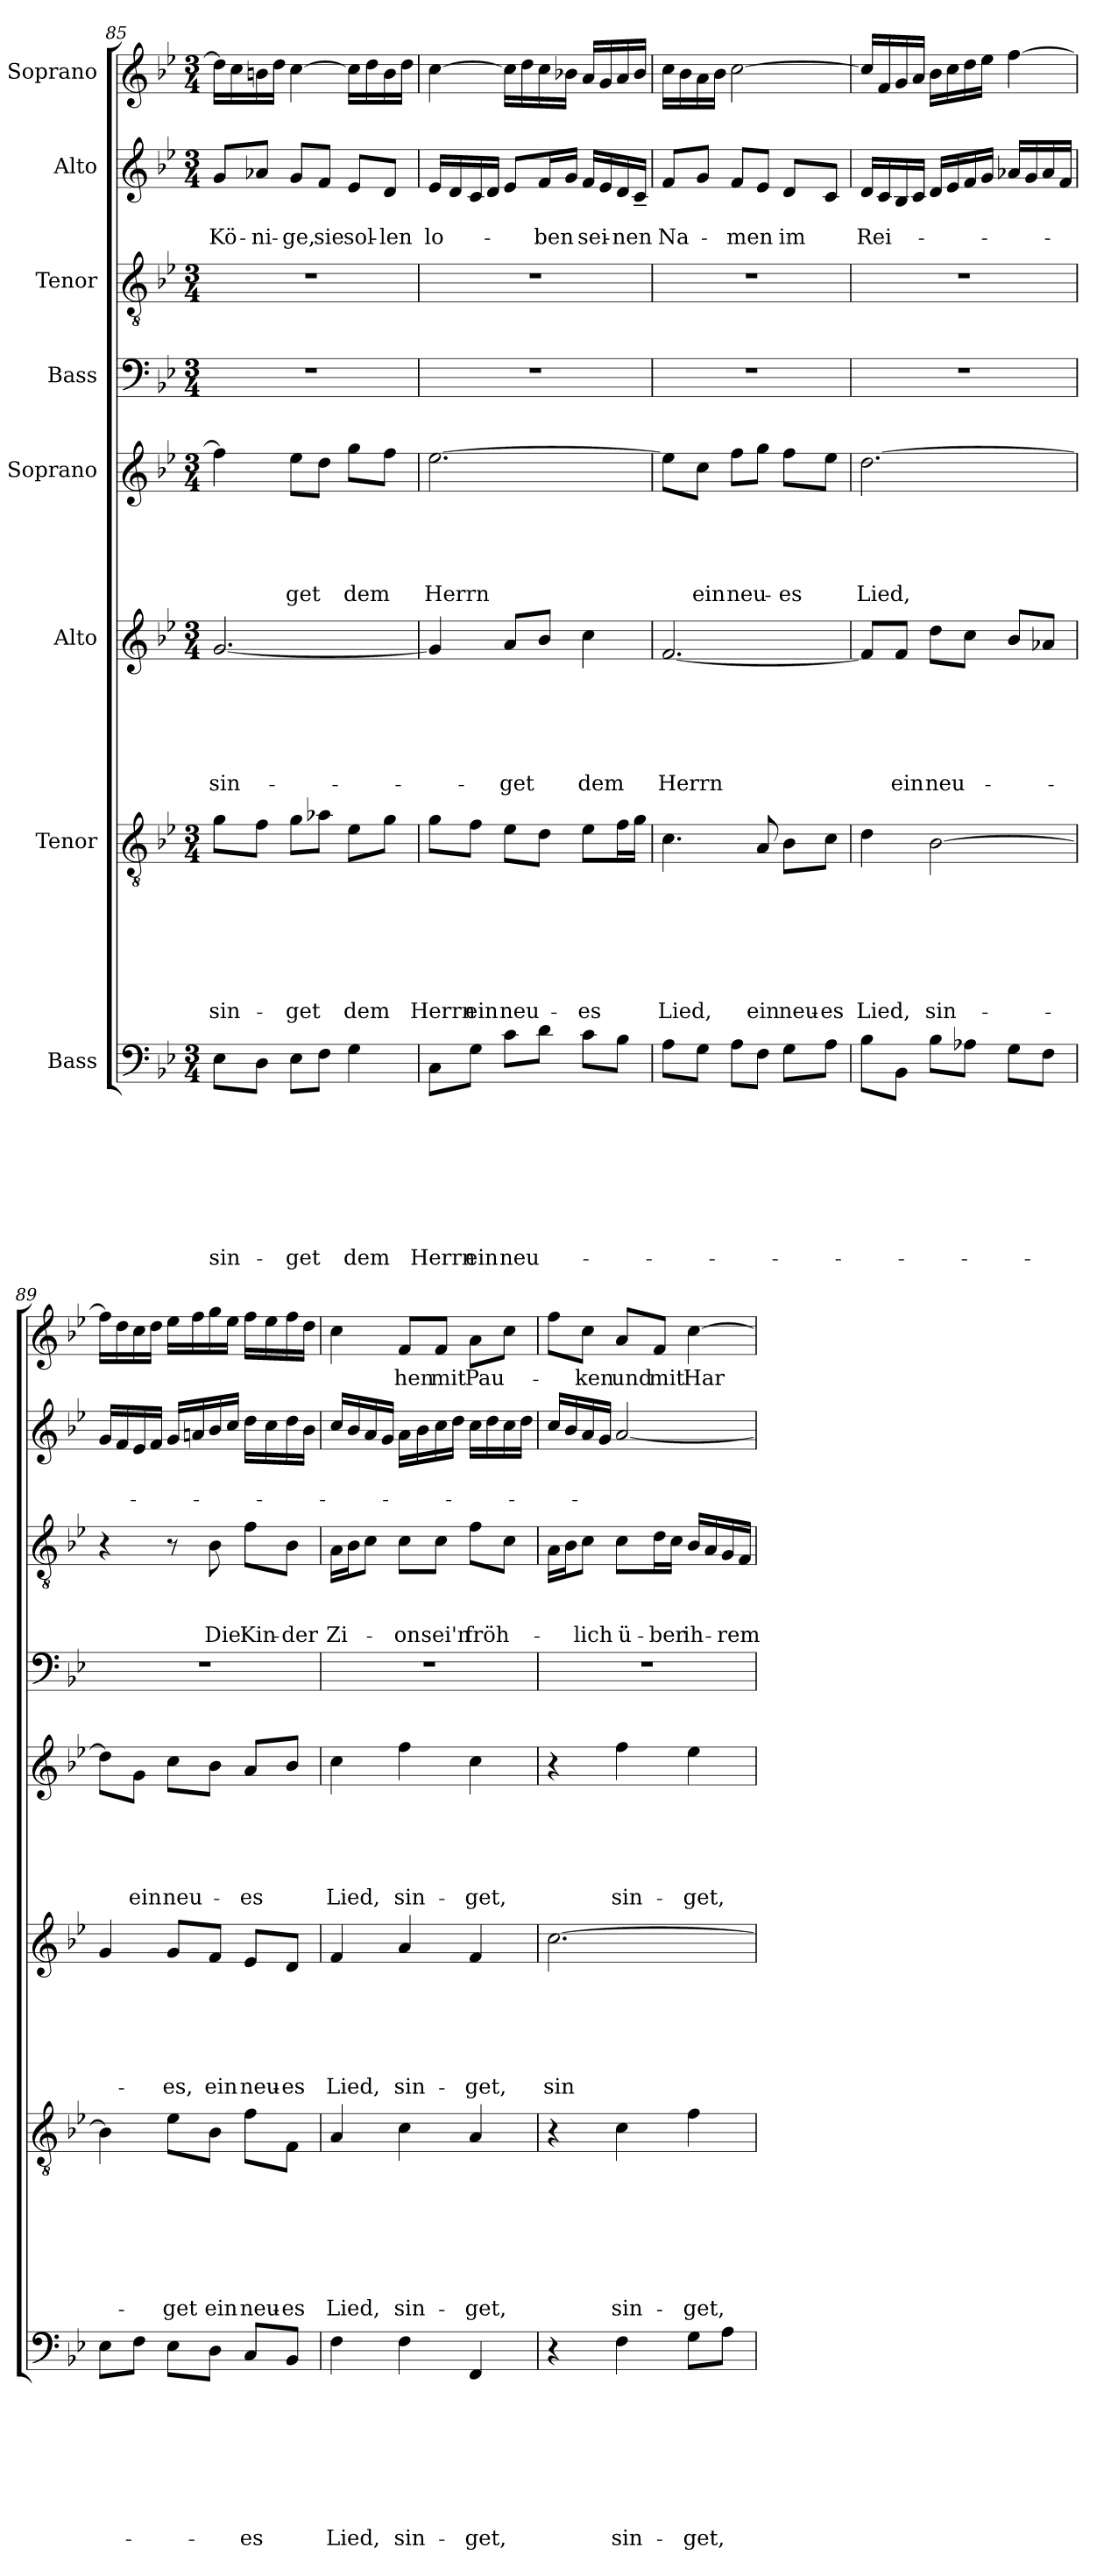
**kern	**text	**text	**text	**text	**text	**text	**text	**text	**kern	**text	**text	**text	**text	**text	**text	**text	**kern	**text	**text	**text	**text	**text	**text	**kern	**text	**text	**text	**text	**text	**kern	**kern	**text	**text	**text	**kern	**text	**text	**kern	**text
*part8	*part8	*part8	*part8	*part8	*part8	*part8	*part8	*part8	*part7	*part7	*part7	*part7	*part7	*part7	*part7	*part7	*part6	*part6	*part6	*part6	*part6	*part6	*part6	*part5	*part5	*part5	*part5	*part5	*part5	*part4	*part3	*part3	*part3	*part3	*part2	*part2	*part2	*part1	*part1
*staff8	*staff8	*staff8	*staff8	*staff8	*staff8	*staff8	*staff8	*staff8	*staff7	*staff7	*staff7	*staff7	*staff7	*staff7	*staff7	*staff7	*staff6	*staff6	*staff6	*staff6	*staff6	*staff6	*staff6	*staff5	*staff5	*staff5	*staff5	*staff5	*staff5	*staff4	*staff3	*staff3	*staff3	*staff3	*staff2	*staff2	*staff2	*staff1	*staff1
*I"Bass	*	*	*	*	*	*	*	*	*I"Tenor	*	*	*	*	*	*	*	*I"Alto	*	*	*	*	*	*	*I"Soprano	*	*	*	*	*	*I"Bass	*I"Tenor	*	*	*	*I"Alto	*	*	*I"Soprano	*
!!LO:PB:g=z
*clefF4	*	*	*	*	*	*	*	*	*clefGv2	*	*	*	*	*	*	*	*clefG2	*	*	*	*	*	*	*clefG2	*	*	*	*	*	*clefF4	*clefGv2	*	*	*	*clefG2	*	*	*clefG2	*
*k[b-e-]	*	*	*	*	*	*	*	*	*k[b-e-]	*	*	*	*	*	*	*	*k[b-e-]	*	*	*	*	*	*	*k[b-e-]	*	*	*	*	*	*k[b-e-]	*k[b-e-]	*	*	*	*k[b-e-]	*	*	*k[b-e-]	*
*B-:	*	*	*	*	*	*	*	*	*B-:	*	*	*	*	*	*	*	*B-:	*	*	*	*	*	*	*B-:	*	*	*	*	*	*B-:	*B-:	*	*	*	*B-:	*	*	*B-:	*
*M3/4	*	*	*	*	*	*	*	*	*M3/4	*	*	*	*	*	*	*	*M3/4	*	*	*	*	*	*	*M3/4	*	*	*	*	*	*M3/4	*M3/4	*	*	*	*M3/4	*	*	*M3/4	*
=85	=85	=85	=85	=85	=85	=85	=85	=85	=85	=85	=85	=85	=85	=85	=85	=85	=85	=85	=85	=85	=85	=85	=85	=85	=85	=85	=85	=85	=85	=85	=85	=85	=85	=85	=85	=85	=85	=85	=85
!	!	!	!	!	!	!	!	!LO:LY:b	!	!	!	!	!	!	!	!LO:LY:b	!	!	!	!	!	!	!LO:LY:b	!	!	!	!	!	!	!LO:N:vis=1	!LO:N:vis=1	!	!	!	!	!	!LO:LY:b	!	!
8E-\L	.	.	.	.	.	.	.	sin-	8g\L	.	.	.	.	.	.	sin-	[<2.g/	.	.	.	.	.	sin-	4ff\]	.	.	.	.	.	2.r	2.r	.	.	.	8g/L	.	Kö-	16dd\LL]	.
.	.	.	.	.	.	.	.	.	.	.	.	.	.	.	.	.	.	.	.	.	.	.	.	.	.	.	.	.	.	.	.	.	.	.	.	.	.	16cc\	.
!	!	!	!	!	!	!	!	!	!	!	!	!	!	!	!	!	!	!	!	!	!	!	!	!	!	!	!	!	!	!	!	!	!	!	!	!	!LO:LY:b	!	!
8D\J	.	.	.	.	.	.	.	.	8f\J	.	.	.	.	.	.	.	.	.	.	.	.	.	.	.	.	.	.	.	.	.	.	.	.	.	8a-X/J	.	-ni-	16bn\	.
.	.	.	.	.	.	.	.	.	.	.	.	.	.	.	.	.	.	.	.	.	.	.	.	.	.	.	.	.	.	.	.	.	.	.	.	.	.	16dd\JJ	.
!	!	!	!	!	!	!	!	!LO:LY:b	!	!	!	!	!	!	!	!LO:LY:b	!	!	!	!	!	!	!	!	!	!	!	!	!LO:LY:b	!	!	!	!	!	!	!	!LO:LY:b	!	!
8E-\L	.	.	.	.	.	.	.	-get	8g\L	.	.	.	.	.	.	-get	.	.	.	.	.	.	.	8ee-\L	.	.	.	.	-get	.	.	.	.	.	8g/L	.	-ge,	[>4cc\	.
!	!	!	!	!	!	!	!	!	!	!	!	!	!	!	!	!	!	!	!	!	!	!	!	!	!	!	!	!	!	!	!	!	!	!	!	!	!LO:LY:b	!	!
8F\J	.	.	.	.	.	.	.	.	8a-X\J	.	.	.	.	.	.	.	.	.	.	.	.	.	.	8dd\J	.	.	.	.	.	.	.	.	.	.	8f/J	.	sie	.	.
!	!	!	!	!	!	!	!	!LO:LY:b	!	!	!	!	!	!	!	!LO:LY:b	!	!	!	!	!	!	!	!	!	!	!	!	!LO:LY:b	!	!	!	!	!	!	!	!LO:LY:b	!	!
4G\	.	.	.	.	.	.	.	dem	8e-\L	.	.	.	.	.	.	dem	.	.	.	.	.	.	.	8gg\L	.	.	.	.	dem	.	.	.	.	.	8e-/L	.	sol-	16cc\LL]	.
.	.	.	.	.	.	.	.	.	.	.	.	.	.	.	.	.	.	.	.	.	.	.	.	.	.	.	.	.	.	.	.	.	.	.	.	.	.	16dd\	.
!	!	!	!	!	!	!	!	!	!	!	!	!	!	!	!	!	!	!	!	!	!	!	!	!	!	!	!	!	!	!	!	!	!	!	!	!	!LO:LY:b	!	!
.	.	.	.	.	.	.	.	.	8g\J	.	.	.	.	.	.	.	.	.	.	.	.	.	.	8ff\J	.	.	.	.	.	.	.	.	.	.	8d/J	.	-len	16b\	.
.	.	.	.	.	.	.	.	.	.	.	.	.	.	.	.	.	.	.	.	.	.	.	.	.	.	.	.	.	.	.	.	.	.	.	.	.	.	16dd\JJ	.
=86	=86	=86	=86	=86	=86	=86	=86	=86	=86	=86	=86	=86	=86	=86	=86	=86	=86	=86	=86	=86	=86	=86	=86	=86	=86	=86	=86	=86	=86	=86	=86	=86	=86	=86	=86	=86	=86	=86	=86
!	!	!	!	!	!	!	!	!LO:LY:b	!	!	!	!	!	!	!	!LO:LY:b	!	!	!	!	!	!	!	!	!	!	!	!	!LO:LY:b	!LO:N:vis=1	!LO:N:vis=1	!	!	!	!	!	!LO:LY:b	!	!
8C\L	.	.	.	.	.	.	.	Herrn	8g\L	.	.	.	.	.	.	Herrn	4g/]	.	.	.	.	.	.	[>2.ee-\	.	.	.	.	Herrn	2.r	2.r	.	.	.	16e-/LL	.	lo-	[>4cc\	.
.	.	.	.	.	.	.	.	.	.	.	.	.	.	.	.	.	.	.	.	.	.	.	.	.	.	.	.	.	.	.	.	.	.	.	16d/	.	.	.	.
!	!	!	!	!	!	!	!	!LO:LY:b	!	!	!	!	!	!	!	!LO:LY:b	!	!	!	!	!	!	!	!	!	!	!	!	!	!	!	!	!	!	!	!	!	!	!
8G\J	.	.	.	.	.	.	.	ein	8f\J	.	.	.	.	.	.	ein	.	.	.	.	.	.	.	.	.	.	.	.	.	.	.	.	.	.	16c/	.	.	.	.
.	.	.	.	.	.	.	.	.	.	.	.	.	.	.	.	.	.	.	.	.	.	.	.	.	.	.	.	.	.	.	.	.	.	.	16d/JJ	.	.	.	.
!	!	!	!	!	!	!	!	!LO:LY:b	!	!	!	!	!	!	!	!LO:LY:b	!	!	!	!	!	!	!LO:LY:b	!	!	!	!	!	!	!	!	!	!	!	!	!	!	!	!
8c\L	.	.	.	.	.	.	.	neu-	8e-\L	.	.	.	.	.	.	neu-	8a/L	.	.	.	.	.	-get	.	.	.	.	.	.	.	.	.	.	.	8e-/L	.	.	16cc\LL]	.
.	.	.	.	.	.	.	.	.	.	.	.	.	.	.	.	.	.	.	.	.	.	.	.	.	.	.	.	.	.	.	.	.	.	.	.	.	.	16dd\	.
!	!	!	!	!	!	!	!	!	!	!	!	!	!	!	!	!	!	!	!	!	!	!	!	!	!	!	!	!	!	!	!	!	!	!	!	!	!LO:LY:b	!	!
8d\J	.	.	.	.	.	.	.	.	8d\J	.	.	.	.	.	.	.	8b-/J	.	.	.	.	.	.	.	.	.	.	.	.	.	.	.	.	.	16f/L	.	-ben	16cc\	.
.	.	.	.	.	.	.	.	.	.	.	.	.	.	.	.	.	.	.	.	.	.	.	.	.	.	.	.	.	.	.	.	.	.	.	16g/JJ	.	.	16b-X\JJ	.
!	!	!	!	!	!	!	!	!	!	!	!	!	!	!	!	!LO:LY:b	!	!	!	!	!	!	!LO:LY:b	!	!	!	!	!	!	!	!	!	!	!	!	!	!LO:LY:b	!	!
8c\L	.	.	.	.	.	.	.	.	8e-\L	.	.	.	.	.	.	-es	4cc\	.	.	.	.	.	dem	.	.	.	.	.	.	.	.	.	.	.	16f/LL	.	sei-	16a/LL	.
.	.	.	.	.	.	.	.	.	.	.	.	.	.	.	.	.	.	.	.	.	.	.	.	.	.	.	.	.	.	.	.	.	.	.	16e-/	.	.	16g/	.
!	!	!	!	!	!	!	!	!	!	!	!	!	!	!	!	!	!	!	!	!	!	!	!	!	!	!	!	!	!	!	!	!	!	!	!	!	!LO:LY:b	!	!
8B-\J	.	.	.	.	.	.	.	.	16f\L	.	.	.	.	.	.	.	.	.	.	.	.	.	.	.	.	.	.	.	.	.	.	.	.	.	16d/	.	-nen	16a/	.
.	.	.	.	.	.	.	.	.	16g\JJ	.	.	.	.	.	.	.	.	.	.	.	.	.	.	.	.	.	.	.	.	.	.	.	.	.	16c~</JJ	.	.	16b-/JJ	.
=87	=87	=87	=87	=87	=87	=87	=87	=87	=87	=87	=87	=87	=87	=87	=87	=87	=87	=87	=87	=87	=87	=87	=87	=87	=87	=87	=87	=87	=87	=87	=87	=87	=87	=87	=87	=87	=87	=87	=87
!	!	!	!	!	!	!	!	!	!	!	!	!	!	!	!	!LO:LY:b	!	!	!	!	!	!	!LO:LY:b	!	!	!	!	!	!	!LO:N:vis=1	!LO:N:vis=1	!	!	!	!	!	!LO:LY:b	!	!
8A\L	.	.	.	.	.	.	.	.	4.c\	.	.	.	.	.	.	Lied,	[<2.f/	.	.	.	.	.	Herrn	8ee-\L]	.	.	.	.	.	2.r	2.r	.	.	.	8f/L	.	Na-	16cc\LL	.
.	.	.	.	.	.	.	.	.	.	.	.	.	.	.	.	.	.	.	.	.	.	.	.	.	.	.	.	.	.	.	.	.	.	.	.	.	.	16b-\	.
!	!	!	!	!	!	!	!	!	!	!	!	!	!	!	!	!	!	!	!	!	!	!	!	!	!	!	!	!	!LO:LY:b	!	!	!	!	!	!	!	!	!	!
8G\J	.	.	.	.	.	.	.	.	.	.	.	.	.	.	.	.	.	.	.	.	.	.	.	8cc\J	.	.	.	.	ein	.	.	.	.	.	8g/J	.	.	16a\	.
.	.	.	.	.	.	.	.	.	.	.	.	.	.	.	.	.	.	.	.	.	.	.	.	.	.	.	.	.	.	.	.	.	.	.	.	.	.	16b-\JJ	.
!	!	!	!	!	!	!	!	!	!	!	!	!	!	!	!	!	!	!	!	!	!	!	!	!	!	!	!	!	!LO:LY:b	!	!	!	!	!	!	!	!LO:LY:b	!	!
8A\L	.	.	.	.	.	.	.	.	.	.	.	.	.	.	.	.	.	.	.	.	.	.	.	8ff\L	.	.	.	.	neu-	.	.	.	.	.	8f/L	.	-men	[>2cc\	.
!	!	!	!	!	!	!	!	!	!	!	!	!	!	!	!	!LO:LY:b	!	!	!	!	!	!	!	!	!	!	!	!	!	!	!	!	!	!	!	!	!	!	!
8F\J	.	.	.	.	.	.	.	.	8A/	.	.	.	.	.	.	ein	.	.	.	.	.	.	.	8gg\J	.	.	.	.	.	.	.	.	.	.	8e-/J	.	.	.	.
!	!	!	!	!	!	!	!	!	!	!	!	!	!	!	!	!LO:LY:b	!	!	!	!	!	!	!	!	!	!	!	!	!LO:LY:b	!	!	!	!	!	!	!	!LO:LY:b	!	!
8G\L	.	.	.	.	.	.	.	.	8B-\L	.	.	.	.	.	.	neu-	.	.	.	.	.	.	.	8ff\L	.	.	.	.	-es	.	.	.	.	.	8d/L	.	im	.	.
!	!	!	!	!	!	!	!	!	!	!	!	!	!	!	!	!LO:LY:b:rj	!	!	!	!	!	!	!	!	!	!	!	!	!	!	!	!	!	!	!	!	!	!	!
8A\J	.	.	.	.	.	.	.	.	8c\J	.	.	.	.	.	.	-es	.	.	.	.	.	.	.	8ee-\J	.	.	.	.	.	.	.	.	.	.	8c/J	.	.	.	.
=88	=88	=88	=88	=88	=88	=88	=88	=88	=88	=88	=88	=88	=88	=88	=88	=88	=88	=88	=88	=88	=88	=88	=88	=88	=88	=88	=88	=88	=88	=88	=88	=88	=88	=88	=88	=88	=88	=88	=88
!	!	!	!	!	!	!	!	!	!	!	!	!	!	!	!	!LO:LY:b	!	!	!	!	!	!	!	!	!	!	!	!	!LO:LY:b	!LO:N:vis=1	!LO:N:vis=1	!	!	!	!	!	!LO:LY:b	!	!
8B-\L	.	.	.	.	.	.	.	.	4d\	.	.	.	.	.	.	Lied,	8f/L]	.	.	.	.	.	.	[>2.dd\	.	.	.	.	Lied,	2.r	2.r	.	.	.	16d/LL	.	Rei-	16cc/LL]	.
.	.	.	.	.	.	.	.	.	.	.	.	.	.	.	.	.	.	.	.	.	.	.	.	.	.	.	.	.	.	.	.	.	.	.	16c/	.	.	16f/	.
!	!	!	!	!	!	!	!	!	!	!	!	!	!	!	!	!	!	!	!	!	!	!	!LO:LY:b	!	!	!	!	!	!	!	!	!	!	!	!	!	!	!	!
8BB-\J	.	.	.	.	.	.	.	.	.	.	.	.	.	.	.	.	8f/J	.	.	.	.	.	ein	.	.	.	.	.	.	.	.	.	.	.	16B-/	.	.	16g/	.
.	.	.	.	.	.	.	.	.	.	.	.	.	.	.	.	.	.	.	.	.	.	.	.	.	.	.	.	.	.	.	.	.	.	.	16c/JJ	.	.	16a/JJ	.
!	!	!	!	!	!	!	!	!	!	!	!	!	!	!	!	!LO:LY:b	!	!	!	!	!	!	!LO:LY:b	!	!	!	!	!	!	!	!	!	!	!	!	!	!	!	!
8B-\L	.	.	.	.	.	.	.	.	[>2B-\	.	.	.	.	.	.	sin-	8dd\L	.	.	.	.	.	neu-	.	.	.	.	.	.	.	.	.	.	.	16d/LL	.	.	16b-\LL	.
.	.	.	.	.	.	.	.	.	.	.	.	.	.	.	.	.	.	.	.	.	.	.	.	.	.	.	.	.	.	.	.	.	.	.	16e-/	.	.	16cc\	.
8A-X\J	.	.	.	.	.	.	.	.	.	.	.	.	.	.	.	.	8cc\J	.	.	.	.	.	.	.	.	.	.	.	.	.	.	.	.	.	16f/	.	.	16dd\	.
.	.	.	.	.	.	.	.	.	.	.	.	.	.	.	.	.	.	.	.	.	.	.	.	.	.	.	.	.	.	.	.	.	.	.	16g/JJ	.	.	16ee-\JJ	.
8G\L	.	.	.	.	.	.	.	.	.	.	.	.	.	.	.	.	8b-/L	.	.	.	.	.	.	.	.	.	.	.	.	.	.	.	.	.	16a-X/LL	.	.	[>4ff\	.
.	.	.	.	.	.	.	.	.	.	.	.	.	.	.	.	.	.	.	.	.	.	.	.	.	.	.	.	.	.	.	.	.	.	.	16g/	.	.	.	.
8F\J	.	.	.	.	.	.	.	.	.	.	.	.	.	.	.	.	8a-X/J	.	.	.	.	.	.	.	.	.	.	.	.	.	.	.	.	.	16a-/	.	.	.	.
.	.	.	.	.	.	.	.	.	.	.	.	.	.	.	.	.	.	.	.	.	.	.	.	.	.	.	.	.	.	.	.	.	.	.	16f/JJ	.	.	.	.
!!LO:PB:g=z
=89	=89	=89	=89	=89	=89	=89	=89	=89	=89	=89	=89	=89	=89	=89	=89	=89	=89	=89	=89	=89	=89	=89	=89	=89	=89	=89	=89	=89	=89	=89	=89	=89	=89	=89	=89	=89	=89	=89	=89
!	!	!	!	!	!	!	!	!	!	!	!	!	!	!	!	!	!	!	!	!	!	!	!	!	!	!	!	!	!	!LO:N:vis=1	!	!	!	!	!	!	!	!	!
8E-\L	.	.	.	.	.	.	.	.	4B-\]	.	.	.	.	.	.	.	4g/	.	.	.	.	.	.	8dd\L]	.	.	.	.	.	2.r	4r	.	.	.	16g/LL	.	.	16ff\LL]	.
.	.	.	.	.	.	.	.	.	.	.	.	.	.	.	.	.	.	.	.	.	.	.	.	.	.	.	.	.	.	.	.	.	.	.	16f/	.	.	16dd\	.
!	!	!	!	!	!	!	!	!	!	!	!	!	!	!	!	!	!	!	!	!	!	!	!	!	!	!	!	!	!LO:LY:b	!	!	!	!	!	!	!	!	!	!
8F\J	.	.	.	.	.	.	.	.	.	.	.	.	.	.	.	.	.	.	.	.	.	.	.	8g\J	.	.	.	.	ein	.	.	.	.	.	16e-/	.	.	16cc\	.
.	.	.	.	.	.	.	.	.	.	.	.	.	.	.	.	.	.	.	.	.	.	.	.	.	.	.	.	.	.	.	.	.	.	.	16f/JJ	.	.	16dd\JJ	.
!	!	!	!	!	!	!	!	!	!	!	!	!	!	!	!	!LO:LY:b	!	!	!	!	!	!	!LO:LY:b	!	!	!	!	!	!LO:LY:b	!	!	!	!	!	!	!	!	!	!
8E-\L	.	.	.	.	.	.	.	.	8e-\L	.	.	.	.	.	.	-get	8g/L	.	.	.	.	.	-es,	8cc\L	.	.	.	.	neu-	.	8r	.	.	.	16g/LL	.	.	16ee-\LL	.
.	.	.	.	.	.	.	.	.	.	.	.	.	.	.	.	.	.	.	.	.	.	.	.	.	.	.	.	.	.	.	.	.	.	.	16an/	.	.	16ff\	.
!	!	!	!	!	!	!	!	!	!	!	!	!	!	!	!	!LO:LY:b	!	!	!	!	!	!	!LO:LY:b	!	!	!	!	!	!	!	!	!	!	!LO:LY:b	!	!	!	!	!
8D\J	.	.	.	.	.	.	.	.	8B-\J	.	.	.	.	.	.	ein	8f/J	.	.	.	.	.	ein	8b-\J	.	.	.	.	.	.	8B-\	.	.	Die	16b-/	.	.	16gg\	.
.	.	.	.	.	.	.	.	.	.	.	.	.	.	.	.	.	.	.	.	.	.	.	.	.	.	.	.	.	.	.	.	.	.	.	16cc/JJ	.	.	16ee-\JJ	.
!	!	!	!	!	!	!	!	!LO:LY:b	!	!	!	!	!	!	!	!LO:LY:b	!	!	!	!	!	!	!LO:LY:b	!	!	!	!	!	!LO:LY:b	!	!	!	!	!LO:LY:b	!	!	!	!	!
8C/L	.	.	.	.	.	.	.	-es	8f\L	.	.	.	.	.	.	neu-	8e-/L	.	.	.	.	.	neu-	8a/L	.	.	.	.	-es	.	8f\L	.	.	Kin-	16dd\LL	.	.	16ff\LL	.
.	.	.	.	.	.	.	.	.	.	.	.	.	.	.	.	.	.	.	.	.	.	.	.	.	.	.	.	.	.	.	.	.	.	.	16cc\	.	.	16ee-\	.
!	!	!	!	!	!	!	!	!	!	!	!	!	!	!	!	!LO:LY:b	!	!	!	!	!	!	!LO:LY:b	!	!	!	!	!	!	!	!	!	!	!LO:LY:b:rj	!	!	!	!	!
8BB-/J	.	.	.	.	.	.	.	.	8F\J	.	.	.	.	.	.	-es	8d/J	.	.	.	.	.	-es	8b-/J	.	.	.	.	.	.	8B-\J	.	.	-der	16dd\	.	.	16ff\	.
.	.	.	.	.	.	.	.	.	.	.	.	.	.	.	.	.	.	.	.	.	.	.	.	.	.	.	.	.	.	.	.	.	.	.	16b-\JJ	.	.	16dd\JJ	.
=90	=90	=90	=90	=90	=90	=90	=90	=90	=90	=90	=90	=90	=90	=90	=90	=90	=90	=90	=90	=90	=90	=90	=90	=90	=90	=90	=90	=90	=90	=90	=90	=90	=90	=90	=90	=90	=90	=90	=90
!	!	!	!	!	!	!	!	!LO:LY:b	!	!	!	!	!	!	!	!LO:LY:b	!	!	!	!	!	!	!LO:LY:b	!	!	!	!	!	!LO:LY:b	!LO:N:vis=1	!	!	!	!LO:LY:b	!	!	!	!	!
4F\	.	.	.	.	.	.	.	Lied,	4A/	.	.	.	.	.	.	Lied,	4f/	.	.	.	.	.	Lied,	4cc\	.	.	.	.	Lied,	2.r	16A\LL	.	.	Zi-	16cc/LL	.	.	4cc\	.
.	.	.	.	.	.	.	.	.	.	.	.	.	.	.	.	.	.	.	.	.	.	.	.	.	.	.	.	.	.	.	16B-\J	.	.	.	16b-/	.	.	.	.
.	.	.	.	.	.	.	.	.	.	.	.	.	.	.	.	.	.	.	.	.	.	.	.	.	.	.	.	.	.	.	8c\J	.	.	.	16a/	.	.	.	.
.	.	.	.	.	.	.	.	.	.	.	.	.	.	.	.	.	.	.	.	.	.	.	.	.	.	.	.	.	.	.	.	.	.	.	16g/JJ	.	.	.	.
!	!	!	!	!	!	!	!	!LO:LY:b	!	!	!	!	!	!	!	!LO:LY:b	!	!	!	!	!	!	!LO:LY:b	!	!	!	!	!	!LO:LY:b	!	!	!	!	!LO:LY:b	!	!	!	!	!LO:LY:b
4F\	.	.	.	.	.	.	.	sin-	4c\	.	.	.	.	.	.	sin-	4a/	.	.	.	.	.	sin-	4ff\	.	.	.	.	sin-	.	8c\L	.	.	-on	16a\LL	.	.	8f/L	hen
.	.	.	.	.	.	.	.	.	.	.	.	.	.	.	.	.	.	.	.	.	.	.	.	.	.	.	.	.	.	.	.	.	.	.	16b-\	.	.	.	.
!	!	!	!	!	!	!	!	!	!	!	!	!	!	!	!	!	!	!	!	!	!	!	!	!	!	!	!	!	!	!	!	!	!	!LO:LY:b	!	!	!	!	!LO:LY:b
.	.	.	.	.	.	.	.	.	.	.	.	.	.	.	.	.	.	.	.	.	.	.	.	.	.	.	.	.	.	.	8c\J	.	.	sei'n	16cc\	.	.	8f/J	mit
.	.	.	.	.	.	.	.	.	.	.	.	.	.	.	.	.	.	.	.	.	.	.	.	.	.	.	.	.	.	.	.	.	.	.	16dd\JJ	.	.	.	.
!	!	!	!	!	!	!	!	!LO:LY:b	!	!	!	!	!	!	!	!LO:LY:b	!	!	!	!	!	!	!LO:LY:b	!	!	!	!	!	!LO:LY:b	!	!	!	!	!LO:LY:b	!	!	!	!	!LO:LY:b
4FF/	.	.	.	.	.	.	.	-get,	4A/	.	.	.	.	.	.	-get,	4f/	.	.	.	.	.	-get,	4cc\	.	.	.	.	-get,	.	8f\L	.	.	fröh-	16cc\LL	.	.	8a\L	Pau-
.	.	.	.	.	.	.	.	.	.	.	.	.	.	.	.	.	.	.	.	.	.	.	.	.	.	.	.	.	.	.	.	.	.	.	16dd\	.	.	.	.
.	.	.	.	.	.	.	.	.	.	.	.	.	.	.	.	.	.	.	.	.	.	.	.	.	.	.	.	.	.	.	8c\J	.	.	.	16cc\	.	.	8cc\J	.
.	.	.	.	.	.	.	.	.	.	.	.	.	.	.	.	.	.	.	.	.	.	.	.	.	.	.	.	.	.	.	.	.	.	.	16dd\JJ	.	.	.	.
=91	=91	=91	=91	=91	=91	=91	=91	=91	=91	=91	=91	=91	=91	=91	=91	=91	=91	=91	=91	=91	=91	=91	=91	=91	=91	=91	=91	=91	=91	=91	=91	=91	=91	=91	=91	=91	=91	=91	=91
!	!	!	!	!	!	!	!	!	!	!	!	!	!	!	!	!	!	!	!	!	!	!	!LO:LY:b	!	!	!	!	!	!	!LO:N:vis=1	!	!	!	!	!	!	!	!	!
4r	.	.	.	.	.	.	.	.	4r	.	.	.	.	.	.	.	[>2.cc\	.	.	.	.	.	sin-	4r	.	.	.	.	.	2.r	16A\LL	.	.	.	16cc/LL	.	.	8ff\L	.
.	.	.	.	.	.	.	.	.	.	.	.	.	.	.	.	.	.	.	.	.	.	.	.	.	.	.	.	.	.	.	16B-\J	.	.	.	16b-/	.	.	.	.
!	!	!	!	!	!	!	!	!	!	!	!	!	!	!	!	!	!	!	!	!	!	!	!	!	!	!	!	!	!	!	!	!	!	!LO:LY:b	!	!	!	!	!LO:LY:b
.	.	.	.	.	.	.	.	.	.	.	.	.	.	.	.	.	.	.	.	.	.	.	.	.	.	.	.	.	.	.	8c\J	.	.	-lich	16a/	.	.	8cc\J	-ken
.	.	.	.	.	.	.	.	.	.	.	.	.	.	.	.	.	.	.	.	.	.	.	.	.	.	.	.	.	.	.	.	.	.	.	16g/JJ	.	.	.	.
!	!	!	!	!	!	!	!	!LO:LY:b	!	!	!	!	!	!	!	!LO:LY:b	!	!	!	!	!	!	!	!	!	!	!	!	!LO:LY:b	!	!	!	!	!LO:LY:b	!	!	!	!	!LO:LY:b
4F\	.	.	.	.	.	.	.	sin-	4c\	.	.	.	.	.	.	sin-	.	.	.	.	.	.	.	4ff\	.	.	.	.	sin-	.	8c\L	.	.	ü-	[<2a/	.	.	8a/L	und
!	!	!	!	!	!	!	!	!	!	!	!	!	!	!	!	!	!	!	!	!	!	!	!	!	!	!	!	!	!	!	!	!	!	!LO:LY:b	!	!	!	!	!LO:LY:b
.	.	.	.	.	.	.	.	.	.	.	.	.	.	.	.	.	.	.	.	.	.	.	.	.	.	.	.	.	.	.	16d\L	.	.	-ber	.	.	.	8f/J	mit
.	.	.	.	.	.	.	.	.	.	.	.	.	.	.	.	.	.	.	.	.	.	.	.	.	.	.	.	.	.	.	16c\JJ	.	.	.	.	.	.	.	.
!	!	!	!	!	!	!	!	!LO:LY:b	!	!	!	!	!	!	!	!LO:LY:b	!	!	!	!	!	!	!	!	!	!	!	!	!LO:LY:b	!	!	!	!	!LO:LY:b	!	!	!	!	!LO:LY:b
8G\L	.	.	.	.	.	.	.	-get,	4f\	.	.	.	.	.	.	-get,	.	.	.	.	.	.	.	4ee-\	.	.	.	.	-get,	.	16B-/LL	.	.	ih-	.	.	.	[>4cc\	Har-
.	.	.	.	.	.	.	.	.	.	.	.	.	.	.	.	.	.	.	.	.	.	.	.	.	.	.	.	.	.	.	16A/	.	.	.	.	.	.	.	.
!	!	!	!	!	!	!	!	!	!	!	!	!	!	!	!	!	!	!	!	!	!	!	!	!	!	!	!	!	!	!	!	!	!	!LO:LY:b	!	!	!	!	!
8A\J	.	.	.	.	.	.	.	.	.	.	.	.	.	.	.	.	.	.	.	.	.	.	.	.	.	.	.	.	.	.	16G/	.	.	-rem	.	.	.	.	.
.	.	.	.	.	.	.	.	.	.	.	.	.	.	.	.	.	.	.	.	.	.	.	.	.	.	.	.	.	.	.	16F/JJ	.	.	.	.	.	.	.	.
=	=	=	=	=	=	=	=	=	=	=	=	=	=	=	=	=	=	=	=	=	=	=	=	=	=	=	=	=	=	=	=	=	=	=	=	=	=	=	=
*-	*-	*-	*-	*-	*-	*-	*-	*-	*-	*-	*-	*-	*-	*-	*-	*-	*-	*-	*-	*-	*-	*-	*-	*-	*-	*-	*-	*-	*-	*-	*-	*-	*-	*-	*-	*-	*-	*-	*-
